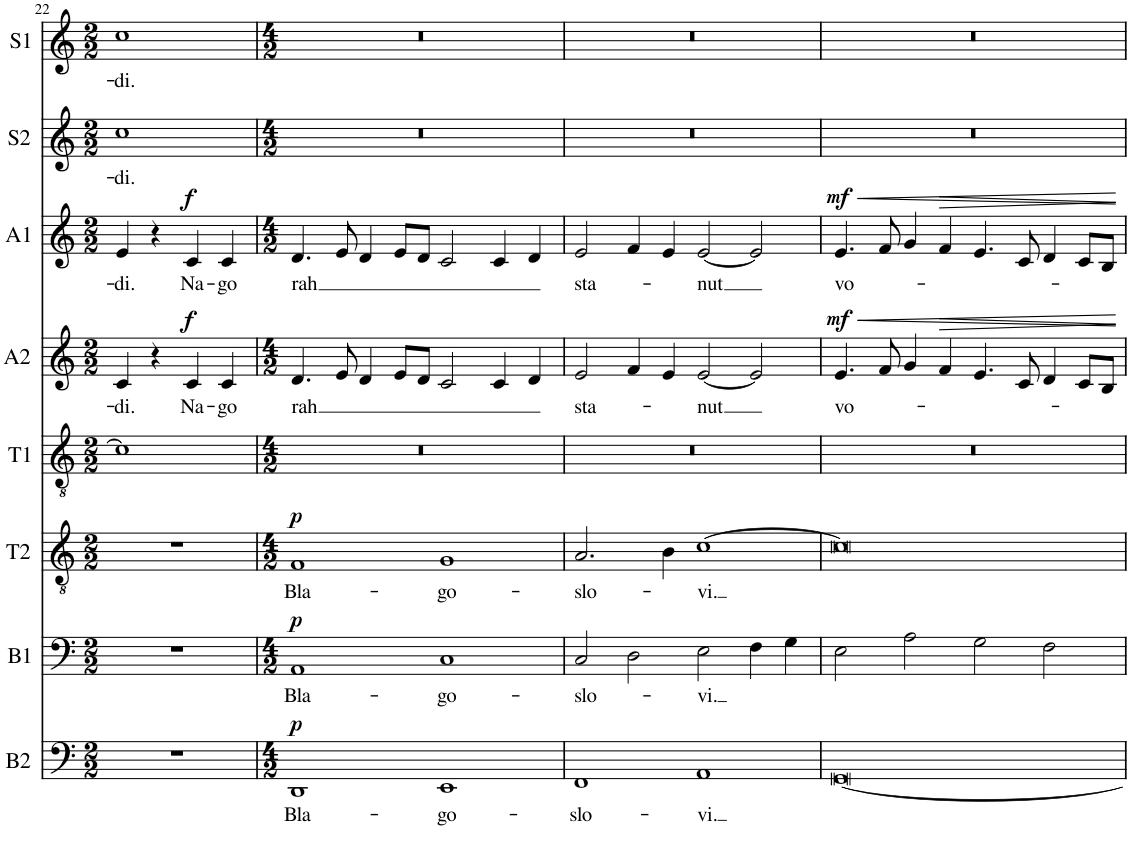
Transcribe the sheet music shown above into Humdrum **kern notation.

**kern	**text	**dynam	**kern	**text	**dynam	**kern	**text	**dynam	**kern	**kern	**text	**dynam	**kern	**text	**dynam	**kern	**text	**kern	**text
*part8	*part8	*part8	*part7	*part7	*part7	*part6	*part6	*part6	*part5	*part4	*part4	*part4	*part3	*part3	*part3	*part2	*part2	*part1	*part1
*staff8	*staff8	*staff8	*staff7	*staff7	*staff7	*staff6	*staff6	*staff6	*staff5	*staff4	*staff4	*staff4	*staff3	*staff3	*staff3	*staff2	*staff2	*staff1	*staff1
*I"Bass 2	*	*	*I"Bass 1	*	*	*I"Ténor 2	*	*	*I"Ténor 1	*I"Alto 2	*	*	*I"Alto 1	*	*	*I"Soprano 2	*	*I"Soprano 1	*
*I'B2	*	*	*I'B1	*	*	*I'T2	*	*	*I'T1	*I'A2	*	*	*I'A1	*	*	*I'S2	*	*I'S1	*
!!LO:PB:g=z
*clefF4	*	*	*clefF4	*	*	*clefGv2	*	*	*clefGv2	*clefG2	*	*	*clefG2	*	*	*clefG2	*	*clefG2	*
*k[]	*	*	*k[]	*	*	*k[]	*	*	*k[]	*k[]	*	*	*k[]	*	*	*k[]	*	*k[]	*
*M2/2	*	*	*M2/2	*	*	*M2/2	*	*	*M2/2	*M2/2	*	*	*M2/2	*	*	*M2/2	*	*M2/2	*
=22	=22	=22	=22	=22	=22	=22	=22	=22	=22	=22	=22	=22	=22	=22	=22	=22	=22	=22	=22
!	!	!	!	!	!	!	!	!	!	!	!LO:LY:b	!	!	!LO:LY:b	!	!	!LO:LY:b	!	!LO:LY:b
1r	.	.	1r	.	.	1r	.	.	1c]	4c/	-di.	.	4e/	-di.	.	1cc	-di.	1cc	-di.
.	.	.	.	.	.	.	.	.	.	4r	.	.	4r	.	.	.	.	.	.
!	!	!	!	!	!	!	!	!	!	!	!LO:LY:b	!LO:DY:a	!	!LO:LY:b	!LO:DY:a	!	!	!	!
.	.	.	.	.	.	.	.	.	.	4c/	Na-	f	4c/	Na-	f	.	.	.	.
!	!	!	!	!	!	!	!	!	!	!	!LO:LY:b	!	!	!LO:LY:b	!	!	!	!	!
.	.	.	.	.	.	.	.	.	.	4c/	-go	.	4c/	-go	.	.	.	.	.
=23	=23	=23	=23	=23	=23	=23	=23	=23	=23	=23	=23	=23	=23	=23	=23	=23	=23	=23	=23
*M4/2	*	*	*M4/2	*	*	*M4/2	*	*	*M4/2	*M4/2	*	*	*M4/2	*	*	*M4/2	*	*M4/2	*
!	!LO:LY:b	!LO:DY:a	!	!LO:LY:b	!LO:DY:a	!	!LO:LY:b	!LO:DY:a	!	!	!LO:LY:b	!	!	!LO:LY:b	!	!	!	!	!
1DD	Bla-	p	1AA	Bla-	p	1F	Bla-	p	0r	4.d/	rah	.	4.d/	rah	.	0r	.	0r	.
.	.	.	.	.	.	.	.	.	.	8e/	.	.	8e/	.	.	.	.	.	.
.	.	.	.	.	.	.	.	.	.	4d/	.	.	4d/	.	.	.	.	.	.
.	.	.	.	.	.	.	.	.	.	8e/L	.	.	8e/L	.	.	.	.	.	.
.	.	.	.	.	.	.	.	.	.	8d/J	.	.	8d/J	.	.	.	.	.	.
!	!LO:LY:b	!	!	!LO:LY:b	!	!	!LO:LY:b	!	!	!	!	!	!	!	!	!	!	!	!
1EE	-go-	.	1C	-go-	.	1G	-go-	.	.	2c/	.	.	2c/	.	.	.	.	.	.
.	.	.	.	.	.	.	.	.	.	4c/	.	.	4c/	.	.	.	.	.	.
.	.	.	.	.	.	.	.	.	.	4d/	.	.	4d/	.	.	.	.	.	.
=24	=24	=24	=24	=24	=24	=24	=24	=24	=24	=24	=24	=24	=24	=24	=24	=24	=24	=24	=24
!	!LO:LY:b	!	!	!LO:LY:b	!	!	!LO:LY:b	!	!	!	!LO:LY:b	!	!	!LO:LY:b	!	!	!	!	!
1FF	-slo-	.	2C/	-slo-	.	2.A/	-slo-	.	0r	2e/	sta-	.	2e/	sta-	.	0r	.	0r	.
.	.	.	2D\	.	.	.	.	.	.	4f/	.	.	4f/	.	.	.	.	.	.
.	.	.	.	.	.	4B\	.	.	.	4e/	.	.	4e/	.	.	.	.	.	.
!	!LO:LY:b	!	!	!LO:LY:b	!	!	!LO:LY:b	!	!	!	!LO:LY:b	!	!	!LO:LY:b	!	!	!	!	!
1AA	-vi.	.	2E\	-vi.	.	[1c	-vi.	.	.	[2e/	-nut	.	[2e/	-nut	.	.	.	.	.
.	.	.	4F\	.	.	.	.	.	.	2e/]	.	.	2e/]	.	.	.	.	.	.
.	.	.	4G\	.	.	.	.	.	.	.	.	.	.	.	.	.	.	.	.
=25	=25	=25	=25	=25	=25	=25	=25	=25	=25	=25	=25	=25	=25	=25	=25	=25	=25	=25	=25
!	!	!	!	!	!	!	!	!	!	!	!LO:LY:b	!LO:HP:b	!	!LO:LY:b	!LO:HP:b	!	!	!	!
!	!	!	!	!	!	!	!	!	!	!	!	!LO:DY:n=1:a	!	!	!LO:DY:n=1:a	!	!	!	!
[0GG	.	.	2E\	.	.	0c]	.	.	0r	4.e/	vo-	< mf	4.e/	vo-	< mf	0r	.	0r	.
.	.	.	.	.	.	.	.	.	.	8f/	.	.	8f/	.	.	.	.	.	.
.	.	.	2A\	.	.	.	.	.	.	4g/	.	.	4g/	.	.	.	.	.	.
!	!	!	!	!	!	!	!	!	!	!	!	!LO:HP:b	!	!	!LO:HP:b	!	!	!	!
.	.	.	.	.	.	.	.	.	.	4f/	.	>	4f/	.	>	.	.	.	.
.	.	.	2G\	.	.	.	.	.	.	4.e/	.	.	4.e/	.	.	.	.	.	.
.	.	.	.	.	.	.	.	.	.	8c/	.	.	8c/	.	.	.	.	.	.
.	.	.	2F\	.	.	.	.	.	.	4d/	.	.	4d/	.	.	.	.	.	.
.	.	.	.	.	.	.	.	.	.	8c/L	.	.	8c/L	.	.	.	.	.	.
.	.	.	.	.	.	.	.	.	.	8B/J	.	.	8B/J	.	.	.	.	.	.
.	.	.	.	.	.	.	.	.	.	.	.	[ ]	.	.	[ ]	.	.	.	.
=	=	=	=	=	=	=	=	=	=	=	=	=	=	=	=	=	=	=	=
*-	*-	*-	*-	*-	*-	*-	*-	*-	*-	*-	*-	*-	*-	*-	*-	*-	*-	*-	*-
